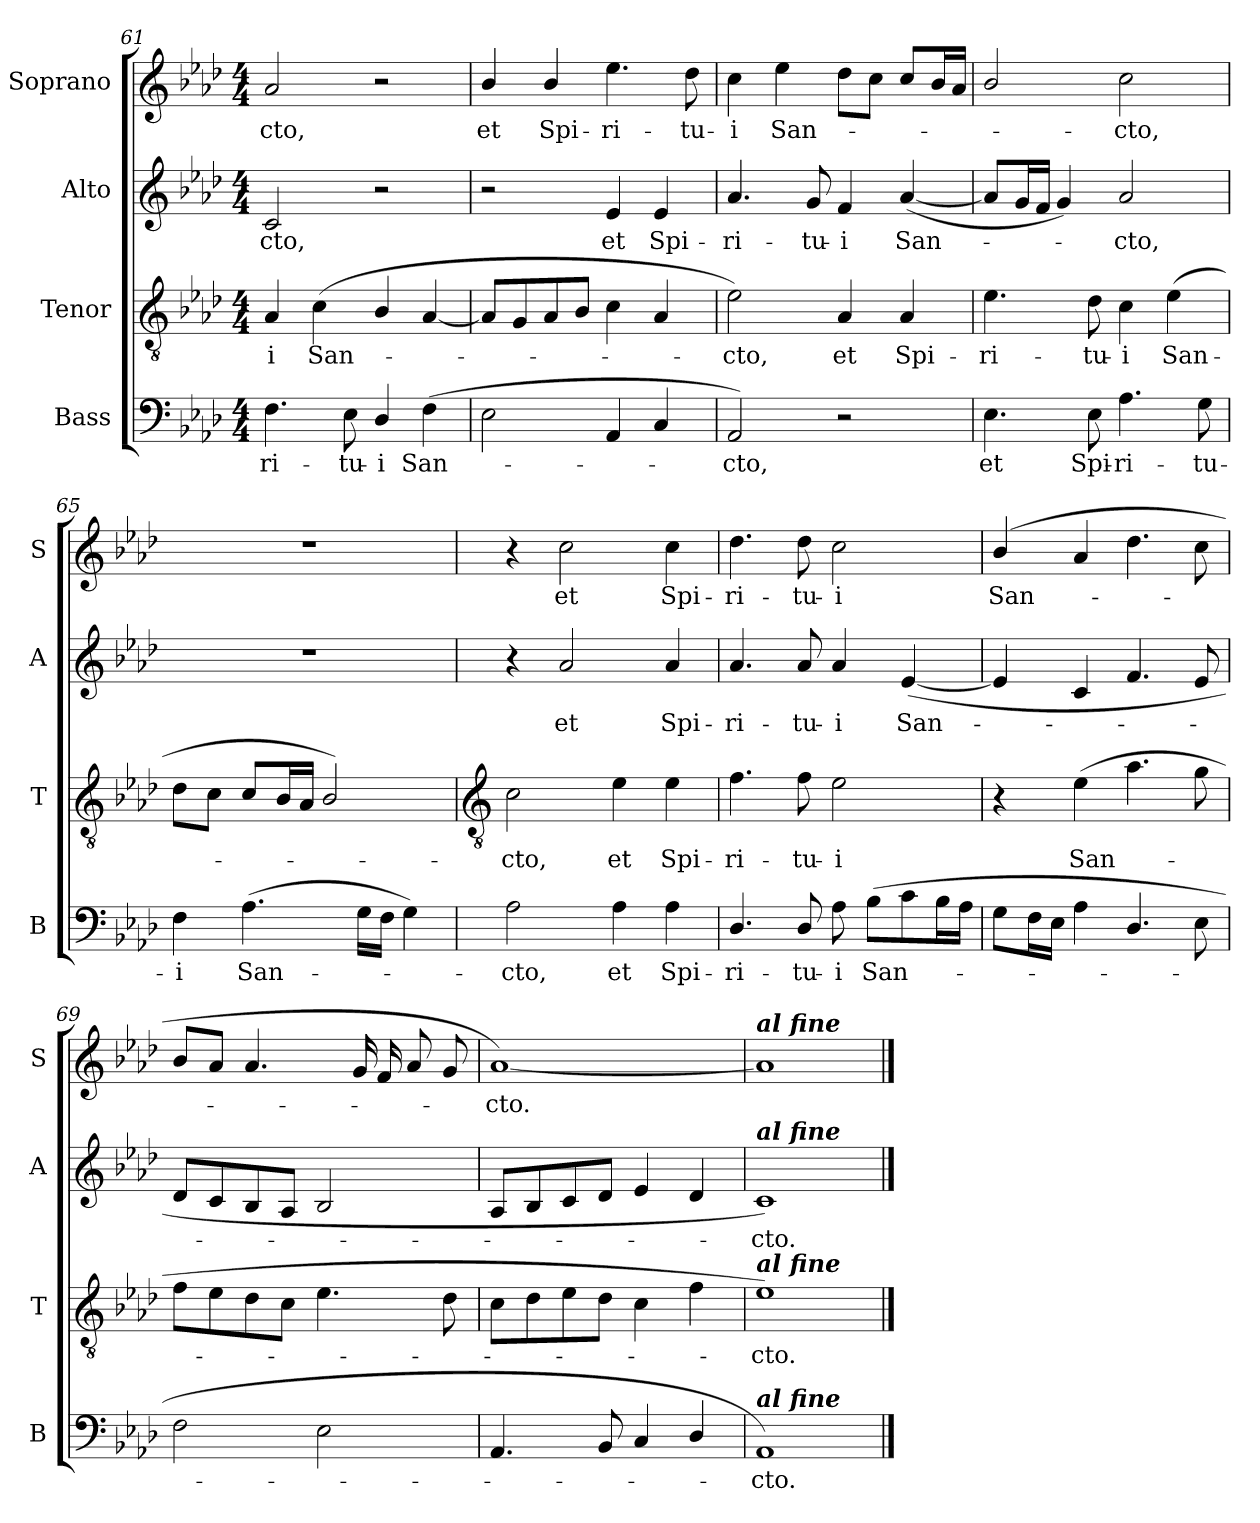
**kern	**text	**kern	**text	**kern	**text	**kern	**text
*part4	*part4	*part3	*part3	*part2	*part2	*part1	*part1
*staff4	*staff4	*staff3	*staff3	*staff2	*staff2	*staff1	*staff1
*I"Bass	*	*I"Tenor	*	*I"Alto	*	*I"Soprano	*
*I'B	*	*I'T	*	*I'A	*	*I'S	*
!!LO:LB:g=z
*clefF4	*	*clefGv2	*	*clefG2	*	*clefG2	*
*k[b-e-a-d-]	*	*k[b-e-a-d-]	*	*k[b-e-a-d-]	*	*k[b-e-a-d-]	*
*A-:	*	*A-:	*	*A-:	*	*A-:	*
*M4/4	*	*M4/4	*	*M4/4	*	*M4/4	*
=61	=61	=61	=61	=61	=61	=61	=61
!	!LO:LY:b	!	!LO:LY:b	!	!LO:LY:b	!	!LO:LY:b
4.F	-ri-	4A-	-i	2c	cto,	2a-	cto,
!	!	!	!LO:LY:b	!	!	!	!
.	.	(<4c	San-	.	.	.	.
!	!LO:LY:b	!	!	!	!	!	!
8E-	-tu-	.	.	.	.	.	.
!	!LO:LY:b	!	!	!	!	!	!
4D-/	-i	4B-/	.	2r	.	2r	.
!	!LO:LY:b	!	!	!	!	!	!
(>4F	San-	[4A-	.	.	.	.	.
=62	=62	=62	=62	=62	=62	=62	=62
!	!	!	!	!	!	!	!LO:LY:b
2E-	.	8A-L]	.	2r	.	4b-/	et
.	.	8G	.	.	.	.	.
!	!	!	!	!	!	!	!LO:LY:b
.	.	8A-	.	.	.	4b-/	Spi-
.	.	8B-J	.	.	.	.	.
!	!	!	!	!	!LO:LY:b	!	!LO:LY:b
4AA-	.	4c	.	4e-	et	4.ee-	-ri-
!	!	!	!	!	!LO:LY:b	!	!
4C	.	4A-	.	4e-	Spi-	.	.
!	!	!	!	!	!	!	!LO:LY:b
.	.	.	.	.	.	8dd-	-tu-
=63	=63	=63	=63	=63	=63	=63	=63
!	!LO:LY:b	!	!LO:LY:b	!	!LO:LY:b	!	!LO:LY:b
2AA-)	cto,	2e-)	cto,	4.a-	-ri-	4cc	-i
!	!	!	!	!	!	!	!LO:LY:b
.	.	.	.	.	.	4ee-	San-
!	!	!	!	!	!LO:LY:b	!	!
.	.	.	.	8g	-tu-	.	.
!	!	!	!LO:LY:b	!	!LO:LY:b	!	!
2r	.	4A-	et	4f	-i	8dd-L	.
.	.	.	.	.	.	8ccJ	.
!	!	!	!LO:LY:b	!	!LO:LY:b	!	!
.	.	4A-	Spi-	(<[4a-	San-	8cc/L	.
.	.	.	.	.	.	16b-/L	.
.	.	.	.	.	.	16a-/JJ	.
=64	=64	=64	=64	=64	=64	=64	=64
!	!LO:LY:b	!	!LO:LY:b	!	!	!	!
4.E-	et	4.e-	-ri-	8a-L]	.	2b-/	.
.	.	.	.	16gL	.	.	.
.	.	.	.	16fJJ	.	.	.
.	.	.	.	4g)	.	.	.
!	!LO:LY:b	!	!LO:LY:b	!	!	!	!
8E-	Spi-	8d-	-tu-	.	.	.	.
!	!LO:LY:b	!	!LO:LY:b	!	!LO:LY:b	!	!LO:LY:b
4.A-	-ri-	4c	-i	2a-	cto,	2cc	cto,
!	!	!	!LO:LY:b	!	!	!	!
.	.	(<4e-	San-	.	.	.	.
!	!LO:LY:b	!	!	!	!	!	!
8G	-tu-	.	.	.	.	.	.
=65	=65	=65	=65	=65	=65	=65	=65
!	!LO:LY:b	!	!	!	!	!	!
4F	-i	8d-L	.	1r	.	1r	.
.	.	8cJ	.	.	.	.	.
!	!LO:LY:b	!	!	!	!	!	!
(>4.A-	San-	8c/L	.	.	.	.	.
.	.	16B-/L	.	.	.	.	.
.	.	16A-/JJ	.	.	.	.	.
.	.	2B-/)	.	.	.	.	.
16GLL	.	.	.	.	.	.	.
16FJJ	.	.	.	.	.	.	.
4G)	.	.	.	.	.	.	.
!!LO:LB:g=z
=66	=66	=66	=66	=66	=66	=66	=66
*	*	*clefGv2	*	*	*	*	*
!	!LO:LY:b	!	!LO:LY:b	!	!	!	!
2A-	cto,	2c	cto,	4r	.	4r	.
!	!	!	!	!	!LO:LY:b	!	!LO:LY:b
.	.	.	.	2a-	et	2cc	et
!	!LO:LY:b	!	!LO:LY:b	!	!	!	!
4A-	et	4e-	et	.	.	.	.
!	!LO:LY:b	!	!LO:LY:b	!	!LO:LY:b	!	!LO:LY:b
4A-	Spi-	4e-	Spi-	4a-	Spi-	4cc	Spi-
=67	=67	=67	=67	=67	=67	=67	=67
!	!LO:LY:b	!	!LO:LY:b	!	!LO:LY:b	!	!LO:LY:b
4.D-/	-ri-	4.f	-ri-	4.a-	-ri-	4.dd-	-ri-
!	!LO:LY:b	!	!LO:LY:b	!	!LO:LY:b	!	!LO:LY:b
8D-/	-tu-	8f	-tu-	8a-	-tu-	8dd-	-tu-
!	!LO:LY:b	!	!LO:LY:b	!	!LO:LY:b	!	!LO:LY:b
8A-	-i	2e-	-i	4a-	-i	2cc	-i
!	!LO:LY:b	!	!	!	!	!	!
(>8B-L	San-	.	.	.	.	.	.
!	!	!	!	!	!LO:LY:b	!	!
8c	.	.	.	(<[4e-	San-	.	.
16B-L	.	.	.	.	.	.	.
16A-JJ	.	.	.	.	.	.	.
=68	=68	=68	=68	=68	=68	=68	=68
!	!	!	!	!	!	!	!LO:LY:b
8GL	.	4r	.	4e-]	.	(<4b-/	San-
16FL	.	.	.	.	.	.	.
16E-JJ	.	.	.	.	.	.	.
!	!	!	!LO:LY:b	!	!	!	!
4A-	.	(>4e-	San-	4c	.	4a-	.
4.D-/	.	4.a-	.	4.f	.	4.dd-	.
8E-	.	8g	.	8e-	.	8cc	.
=69	=69	=69	=69	=69	=69	=69	=69
2F	.	8fL	.	8d-L	.	8b-L	.
.	.	8e-	.	8c	.	8a-J	.
.	.	8d-	.	8B-	.	4.a-	.
.	.	8cJ	.	8A-J	.	.	.
2E-	.	4.e-	.	2B-	.	.	.
.	.	.	.	.	.	16gLL	.
.	.	.	.	.	.	16f	.
.	.	.	.	.	.	8a-	.
.	.	8d-	.	.	.	8gJ	.
=70	=70	=70	=70	=70	=70	=70	=70
!	!	!	!	!	!	!	!LO:LY:b
4.AA-	.	8cL	.	8A-L	.	[1a-)	cto.
.	.	8d-	.	8B-	.	.	.
.	.	8e-	.	8c	.	.	.
8BB-	.	8d-J	.	8d-J	.	.	.
4C	.	4c	.	4e-	.	.	.
4D-/	.	4f	.	4d-	.	.	.
=71	=71	=71	=71	=71	=71	=71	=71
!	!	!	!	!	!	!LO:TX:a:Bi:t=al fine	!
!	!	!	!	!LO:TX:a:Bi:t=al fine	!	!	!
!	!	!LO:TX:a:Bi:t=al fine	!	!	!	!	!
!LO:TX:a:Bi:t=al fine	!	!	!	!	!	!	!
!	!LO:LY:b	!	!LO:LY:b	!	!LO:LY:b	!	!
1AA-)	cto.	1e-)	cto.	1c)	cto.	1a-]	.
==	==	==	==	==	==	==	==
*-	*-	*-	*-	*-	*-	*-	*-
